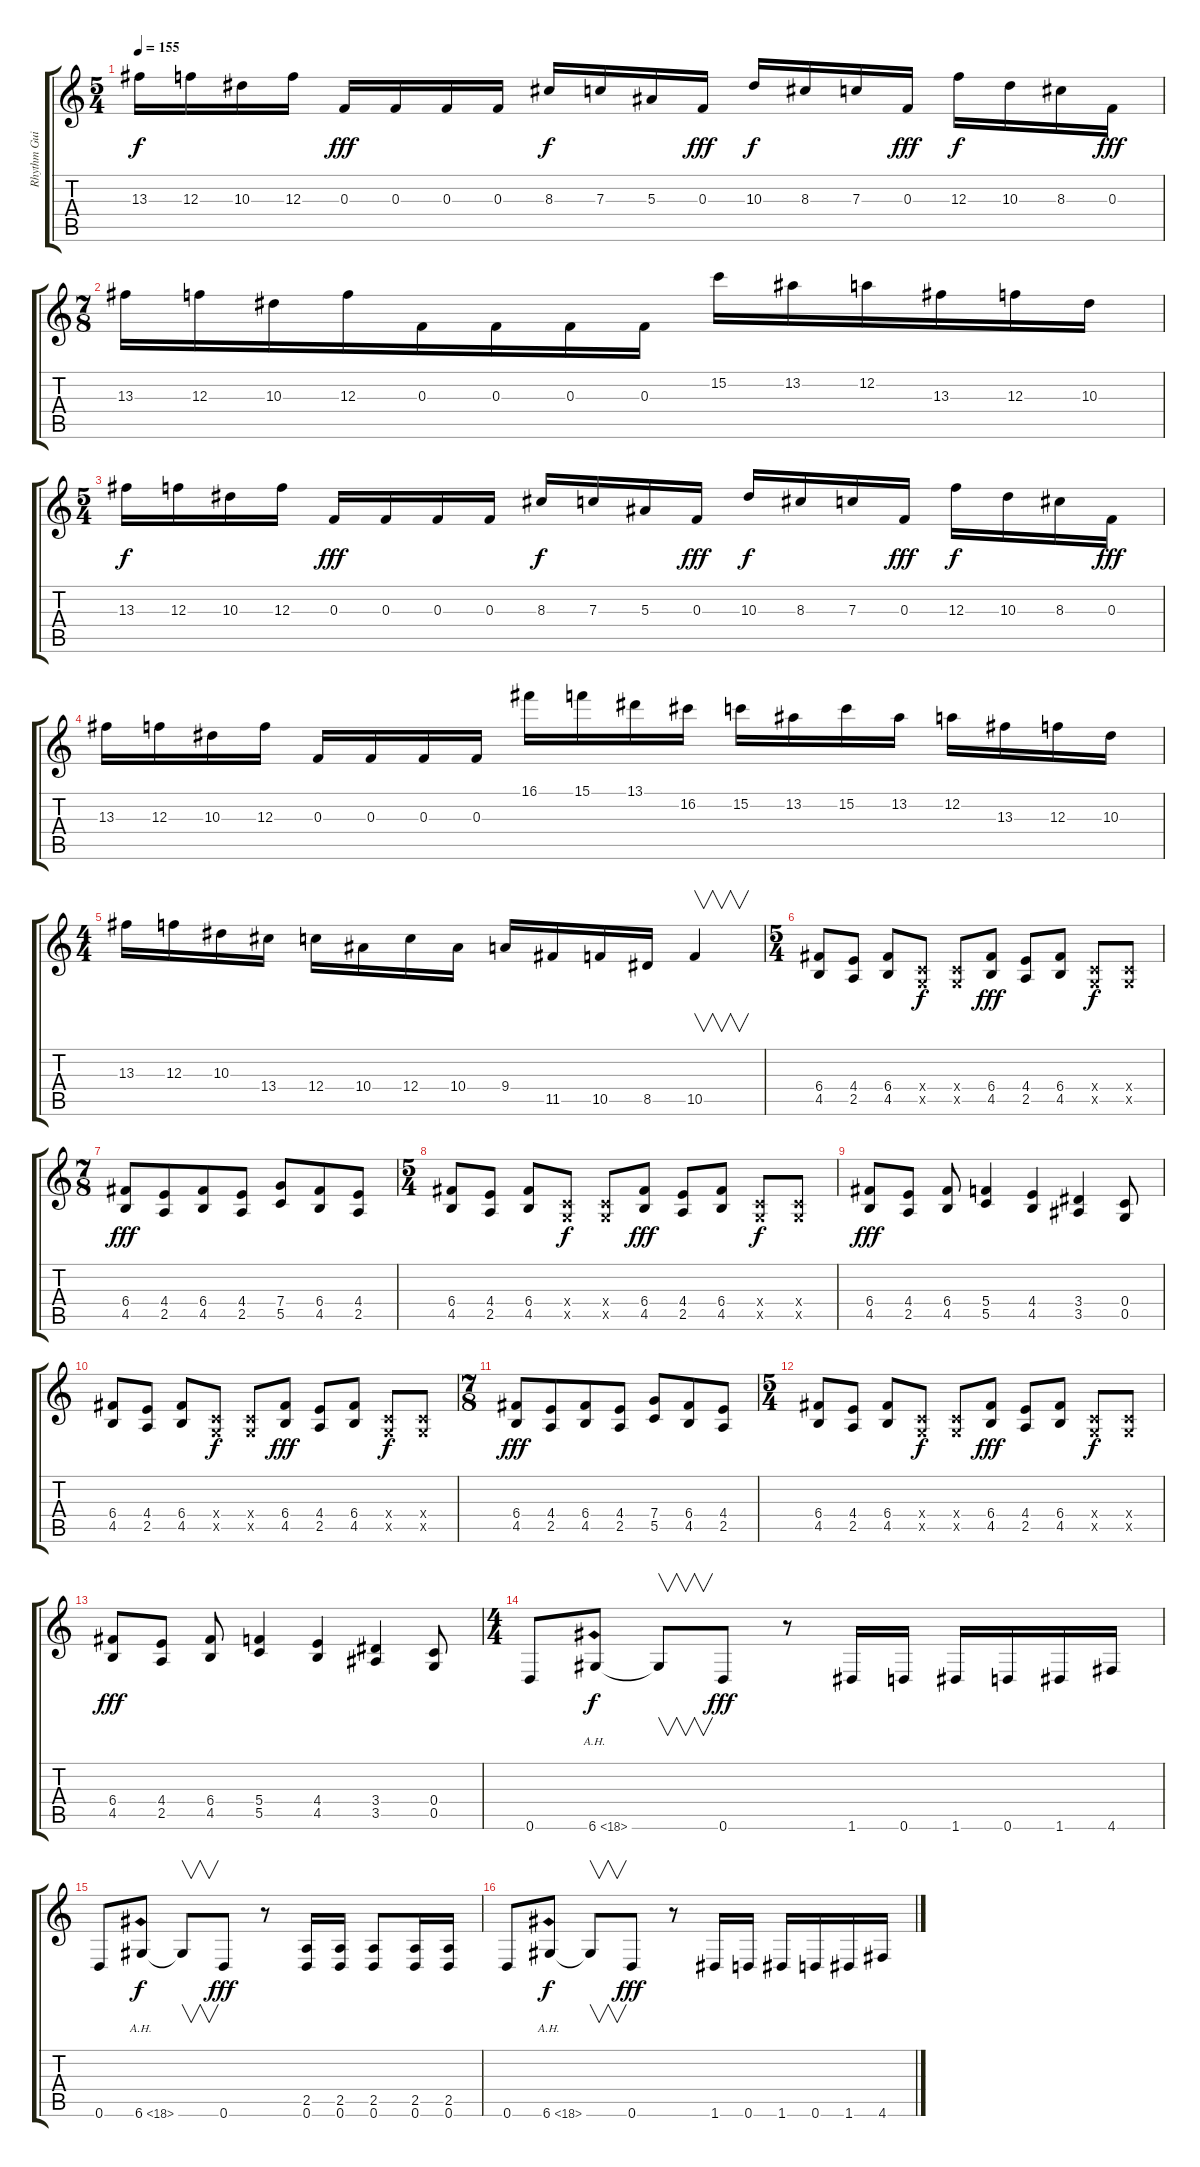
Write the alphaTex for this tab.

\track ("Rhythm Guitar" "Rhythm Gui") {instrument overdrivenguitar}
\staff {score tabs}
\tuning (D4 A3 F3 C3 G2 D2) {hide}
\ts (5 4)
\tempo 155
\clef g2
\ks c
13.3.16{dy f} 12.3.16 10.3.16 12.3.16 0.3.16{dy fff} 0.3.16 0.3.16 0.3.16 8.3.16{dy f} 7.3.16 5.3.16 0.3.16{dy fff} 10.3.16{dy f} 8.3.16 7.3.16 0.3.16{dy fff} 12.3.16{dy f} 10.3.16 8.3.16 0.3.16{dy fff} |
\ts (7 8)
13.3.16 12.3.16 10.3.16 12.3.16 0.3.16 0.3.16 0.3.16 0.3.16 15.2.16 13.2.16 12.2.16 13.3.16 12.3.16 10.3.16 |
\ts (5 4)
13.3.16{dy f} 12.3.16 10.3.16 12.3.16 0.3.16{dy fff} 0.3.16 0.3.16 0.3.16 8.3.16{dy f} 7.3.16 5.3.16 0.3.16{dy fff} 10.3.16{dy f} 8.3.16 7.3.16 0.3.16{dy fff} 12.3.16{dy f} 10.3.16 8.3.16 0.3.16{dy fff} |
13.3.16 12.3.16 10.3.16 12.3.16 0.3.16 0.3.16 0.3.16 0.3.16 16.1.16 15.1.16 13.1.16 16.2.16 15.2.16 13.2.16 15.2.16 13.2.16 12.2.16 13.3.16 12.3.16 10.3.16 |
\ts (4 4)
13.3.16 12.3.16 10.3.16 13.4.16 12.4.16 10.4.16 12.4.16 10.4.16 9.4.16 11.5.16 10.5.16 8.5.16 10.5.4{v} |
\ts (5 4)
(6.4 4.5).8{volume 10} (4.4 2.5).8 (6.4 4.5).8 (0.4{x} 0.5{x}).8{dy f} (0.4{x} 0.5{x}).8 (6.4 4.5).8{dy fff} (4.4 2.5).8 (6.4 4.5).8 (0.4{x} 0.5{x}).8{dy f} (0.4{x} 0.5{x}).8 |
\ts (7 8)
(6.4 4.5).8{dy fff} (4.4 2.5).8 (6.4 4.5).8 (4.4 2.5).8 (7.4 5.5).8 (6.4 4.5).8 (4.4 2.5).8 |
\ts (5 4)
(6.4 4.5).8 (4.4 2.5).8 (6.4 4.5).8 (0.4{x} 0.5{x}).8{dy f} (0.4{x} 0.5{x}).8 (6.4 4.5).8{dy fff} (4.4 2.5).8 (6.4 4.5).8 (0.4{x} 0.5{x}).8{dy f} (0.4{x} 0.5{x}).8 |
(6.4 4.5).8{dy fff} (4.4 2.5).8 (6.4 4.5).8 (5.4 5.5).4 (4.4 4.5).4 (3.4 3.5).4 (0.4 0.5).8 |
(6.4 4.5).8{volume 10} (4.4 2.5).8 (6.4 4.5).8 (0.4{x} 0.5{x}).8{dy f} (0.4{x} 0.5{x}).8 (6.4 4.5).8{dy fff} (4.4 2.5).8 (6.4 4.5).8 (0.4{x} 0.5{x}).8{dy f} (0.4{x} 0.5{x}).8 |
\ts (7 8)
(6.4 4.5).8{dy fff} (4.4 2.5).8 (6.4 4.5).8 (4.4 2.5).8 (7.4 5.5).8 (6.4 4.5).8 (4.4 2.5).8 |
\ts (5 4)
(6.4 4.5).8{volume 10} (4.4 2.5).8 (6.4 4.5).8 (0.4{x} 0.5{x}).8{dy f} (0.4{x} 0.5{x}).8 (6.4 4.5).8{dy fff} (4.4 2.5).8 (6.4 4.5).8 (0.4{x} 0.5{x}).8{dy f} (0.4{x} 0.5{x}).8 |
(6.4 4.5).8{dy fff} (4.4 2.5).8 (6.4 4.5).8 (5.4 5.5).4 (4.4 4.5).4 (3.4 3.5).4 (0.4 0.5).8 |
\ts (4 4)
0.6.8 6.6{ah 12}.8{dy f} 6.6{t}.8{v} 0.6.8{dy fff} r.8 1.6.16 0.6.16 1.6.16 0.6.16 1.6.16 4.6.16 |
0.6.8 6.6{ah 12}.8{dy f} 6.6{t}.8{v} 0.6.8{dy fff} r.8 (2.5 0.6).16 (2.5 0.6).16 (2.5 0.6).8 (2.5 0.6).16 (2.5 0.6).16 |
0.6.8 6.6{ah 12}.8{dy f} 6.6{t}.8{v} 0.6.8{dy fff} r.8 1.6.16 0.6.16 1.6.16 0.6.16 1.6.16 4.6.16
